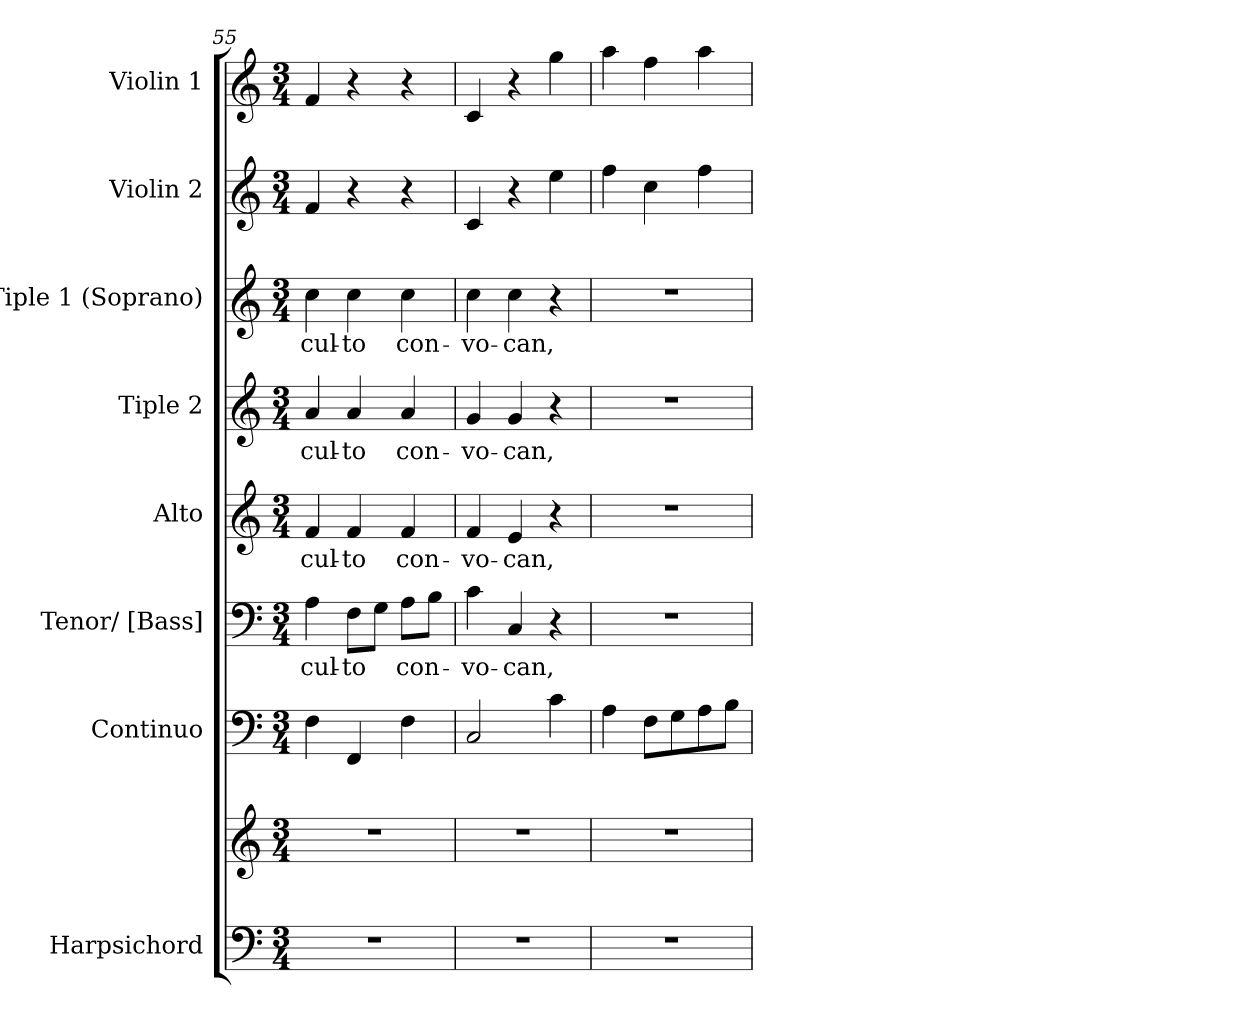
**kern	**kern	**kern	**kern	**text	**kern	**text	**kern	**text	**kern	**text	**kern	**kern
*part8	*part8	*part7	*part6	*part6	*part5	*part5	*part4	*part4	*part3	*part3	*part2	*part1
*staff9	*staff8	*staff7	*staff6	*staff6	*staff5	*staff5	*staff4	*staff4	*staff3	*staff3	*staff2	*staff1
*I"Harpsichord	*	*I"Continuo	*I"Tenor/ [Bass]	*	*I"Alto	*	*I"Tiple 2	*	*I"Tiple 1 (Soprano)	*	*I"Violin 2	*I"Violin 1
*	*	*I'Cont.	*I'T/B.	*	*I'A.	*	*	*	*I'S1.	*	*I'Vln. 2	*I'Vln. 1
*clefF4	*clefG2	*clefF4	*clefF4	*	*clefG2	*	*clefG2	*	*clefG2	*	*clefG2	*clefG2
*k[]	*k[]	*k[]	*k[]	*	*k[]	*	*k[]	*	*k[]	*	*k[]	*k[]
*C:	*C:	*C:	*C:	*	*C:	*	*C:	*	*C:	*	*C:	*C:
*M3/4	*M3/4	*M3/4	*M3/4	*	*M3/4	*	*M3/4	*	*M3/4	*	*M3/4	*M3/4
=55	=55	=55	=55	=55	=55	=55	=55	=55	=55	=55	=55	=55
!LO:N:vis=1	!LO:N:vis=1	!	!	!	!	!	!	!	!	!	!	!
!	!	!	!	!LO:LY:b:color=#000000	!	!	!	!	!	!	!	!
!	!	!	!	!	!	!LO:LY:b:color=#000000	!	!	!	!	!	!
!	!	!	!	!	!	!	!	!LO:LY:b:color=#000000	!	!	!	!
!	!	!	!	!	!	!	!	!	!	!LO:LY:b:color=#000000	!	!
2.r	2.r	4Fi\	4Ai\	cul-	4fi/	cul-	4ai/	cul-	4cci\	cul-	4fi/	4fi/
!	!	!	!	!LO:LY:b:color=#000000	!	!	!	!	!	!	!	!
!	!	!	!	!	!	!LO:LY:b:color=#000000	!	!	!	!	!	!
!	!	!	!	!	!	!	!	!LO:LY:b:color=#000000	!	!	!	!
!	!	!	!	!	!	!	!	!	!	!LO:LY:b:color=#000000	!	!
.	.	4FFi/	8Fi\L	-to	4fi/	-to	4ai/	-to	4cci\	-to	4r	4r
.	.	.	8Gi\J	.	.	.	.	.	.	.	.	.
!	!	!	!	!LO:LY:b:color=#000000	!	!	!	!	!	!	!	!
!	!	!	!	!	!	!LO:LY:b:color=#000000	!	!	!	!	!	!
!	!	!	!	!	!	!	!	!LO:LY:b:color=#000000	!	!	!	!
!	!	!	!	!	!	!	!	!	!	!LO:LY:b:color=#000000	!	!
.	.	4Fi\	8Ai\L	con-	4fi/	con-	4ai/	con-	4cci\	con-	4r	4r
.	.	.	8Bi\J	.	.	.	.	.	.	.	.	.
=56	=56	=56	=56	=56	=56	=56	=56	=56	=56	=56	=56	=56
!LO:N:vis=1	!LO:N:vis=1	!	!	!	!	!	!	!	!	!	!	!
!	!	!	!	!LO:LY:b:color=#000000	!	!	!	!	!	!	!	!
!	!	!	!	!	!	!LO:LY:b:color=#000000	!	!	!	!	!	!
!	!	!	!	!	!	!	!	!LO:LY:b:color=#000000	!	!	!	!
!	!	!	!	!	!	!	!	!	!	!LO:LY:b:color=#000000	!	!
2.r	2.r	2Ci/	4ci\	-vo-	4fi/	-vo-	4gi/	-vo-	4cci\	-vo-	4ci/	4ci/
!	!	!	!	!LO:LY:b:color=#000000	!	!	!	!	!	!	!	!
!	!	!	!	!	!	!LO:LY:b:color=#000000	!	!	!	!	!	!
!	!	!	!	!	!	!	!	!LO:LY:b:color=#000000	!	!	!	!
!	!	!	!	!	!	!	!	!	!	!LO:LY:b:color=#000000	!	!
.	.	.	4Ci/	-can,	4ei/	-can,	4gi/	-can,	4cci\	-can,	4r	4r
.	.	4ci\	4r	.	4r	.	4r	.	4r	.	4eei\	4ggi\
=57	=57	=57	=57	=57	=57	=57	=57	=57	=57	=57	=57	=57
!LO:N:vis=1	!LO:N:vis=1	!	!LO:N:vis=1	!	!LO:N:vis=1	!	!LO:N:vis=1	!	!LO:N:vis=1	!	!	!
2.r	2.r	4Ai\	2.r	.	2.r	.	2.r	.	2.r	.	4ffi\	4aai\
.	.	8Fi\L	.	.	.	.	.	.	.	.	4cci\	4ffi\
.	.	8Gi\	.	.	.	.	.	.	.	.	.	.
.	.	8Ai\	.	.	.	.	.	.	.	.	4ffi\	4aai\
.	.	8Bi\J	.	.	.	.	.	.	.	.	.	.
=	=	=	=	=	=	=	=	=	=	=	=	=
*-	*-	*-	*-	*-	*-	*-	*-	*-	*-	*-	*-	*-
